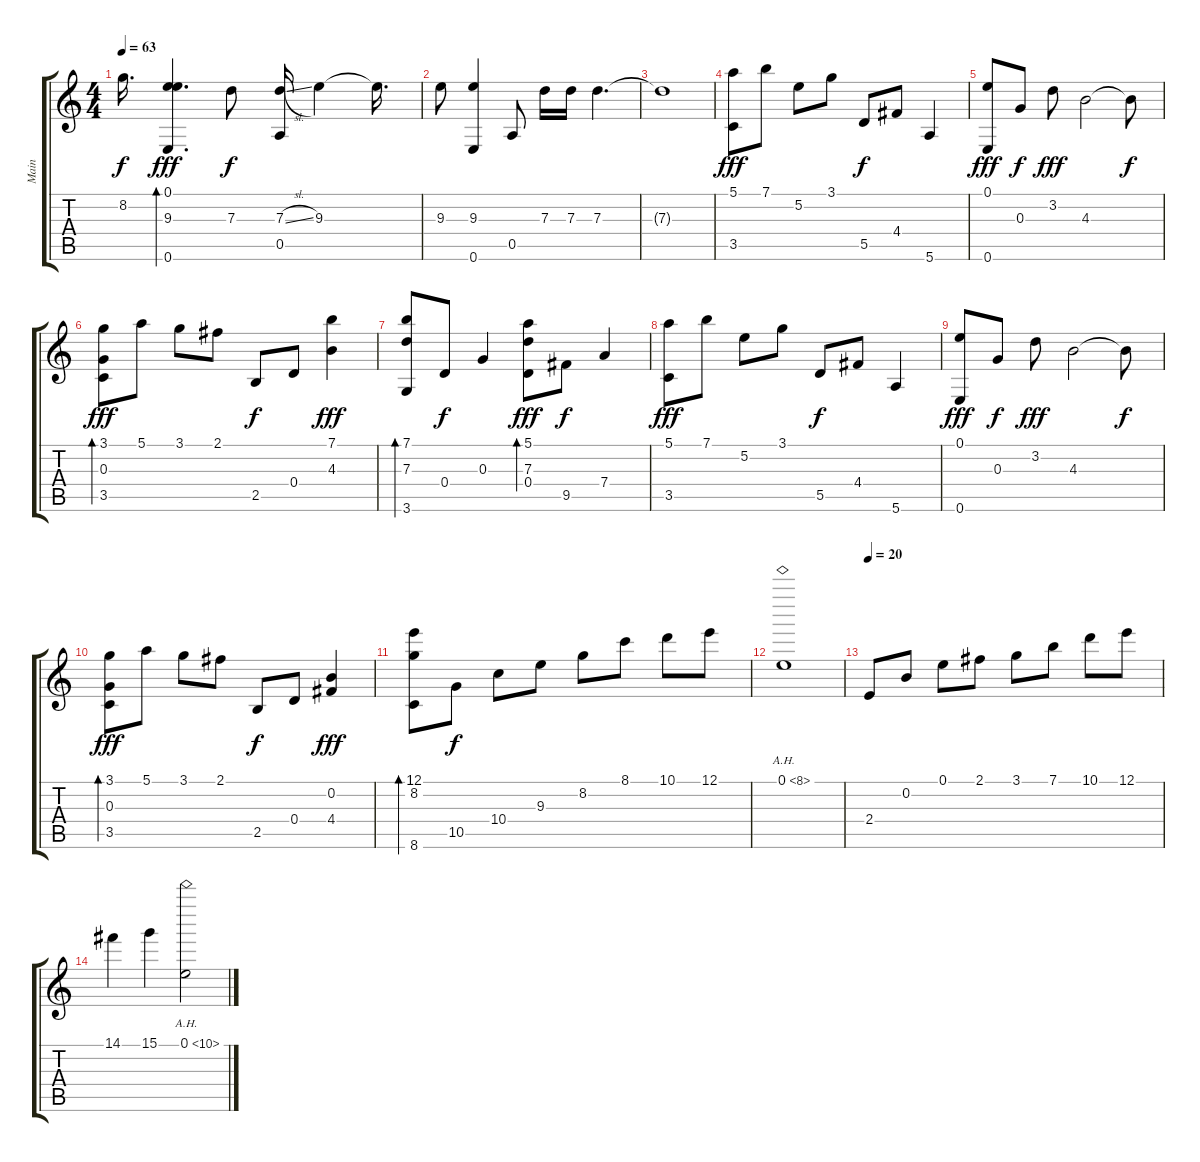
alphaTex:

\track ("Main" "Main") {instrument acousticguitarnylon}
\staff {score tabs}
\tuning (E4 B3 G3 D3 A2 E2) {hide}
\ts (4 4)
\tempo 63
\clef g2
\ks c
8.2.16{d dy f} (0.1 9.3 0.6).4{d bd 60 dy fff} 7.3.8{dy f} (7.3{sl} 0.5).16 9.3.4 9.3{t}.16{d} |
9.3.8{volume 4} (9.3 0.6).4 0.5.8 7.3.16 7.3.16 7.3.4{d} |
7.3{t}.1{volume 13} |
(5.1 3.5).8{dy fff} 7.1.8 5.2.8 3.1.8 5.5.8{dy f} 4.4.8 5.6.4 |
(0.1 0.6).8{dy fff} 0.3.8{dy f} 3.2.8{dy fff} 4.3.2 4.3{t}.8{dy f} |
(3.1 0.3 3.5).8{bd 60 dy fff} 5.1.8 3.1.8 2.1.8 2.5.8{dy f} 0.4.8 (7.1 4.3).4{dy fff} |
(7.1 7.3 3.6).8{bd 60} 0.4.8{dy f} 0.3.4 (5.1 7.3 0.4).8{bd 60 dy fff} 9.5.8{dy f} 7.4.4 |
(5.1 3.5).8{dy fff} 7.1.8 5.2.8 3.1.8 5.5.8{dy f} 4.4.8 5.6.4 |
(0.1 0.6).8{dy fff} 0.3.8{dy f} 3.2.8{dy fff} 4.3.2 4.3{t}.8{dy f} |
(3.1 0.3 3.5).8{bd 60 dy fff} 5.1.8 3.1.8 2.1.8 2.5.8{dy f} 0.4.8 (0.2 4.4).4{dy fff} |
(12.1 8.2 8.6).8{bd 480} 10.5.8{dy f} 10.4.8 9.3.8 8.2.8 8.1.8 10.1.8 12.1.8 |
0.1{ah 8}.1 |
\tempo 20
2.4.8 0.2.8 0.1.8 2.1.8 3.1.8 7.1.8 10.1.8 12.1.8 |
14.1.4 15.1.4 0.1{ah 10}.2
